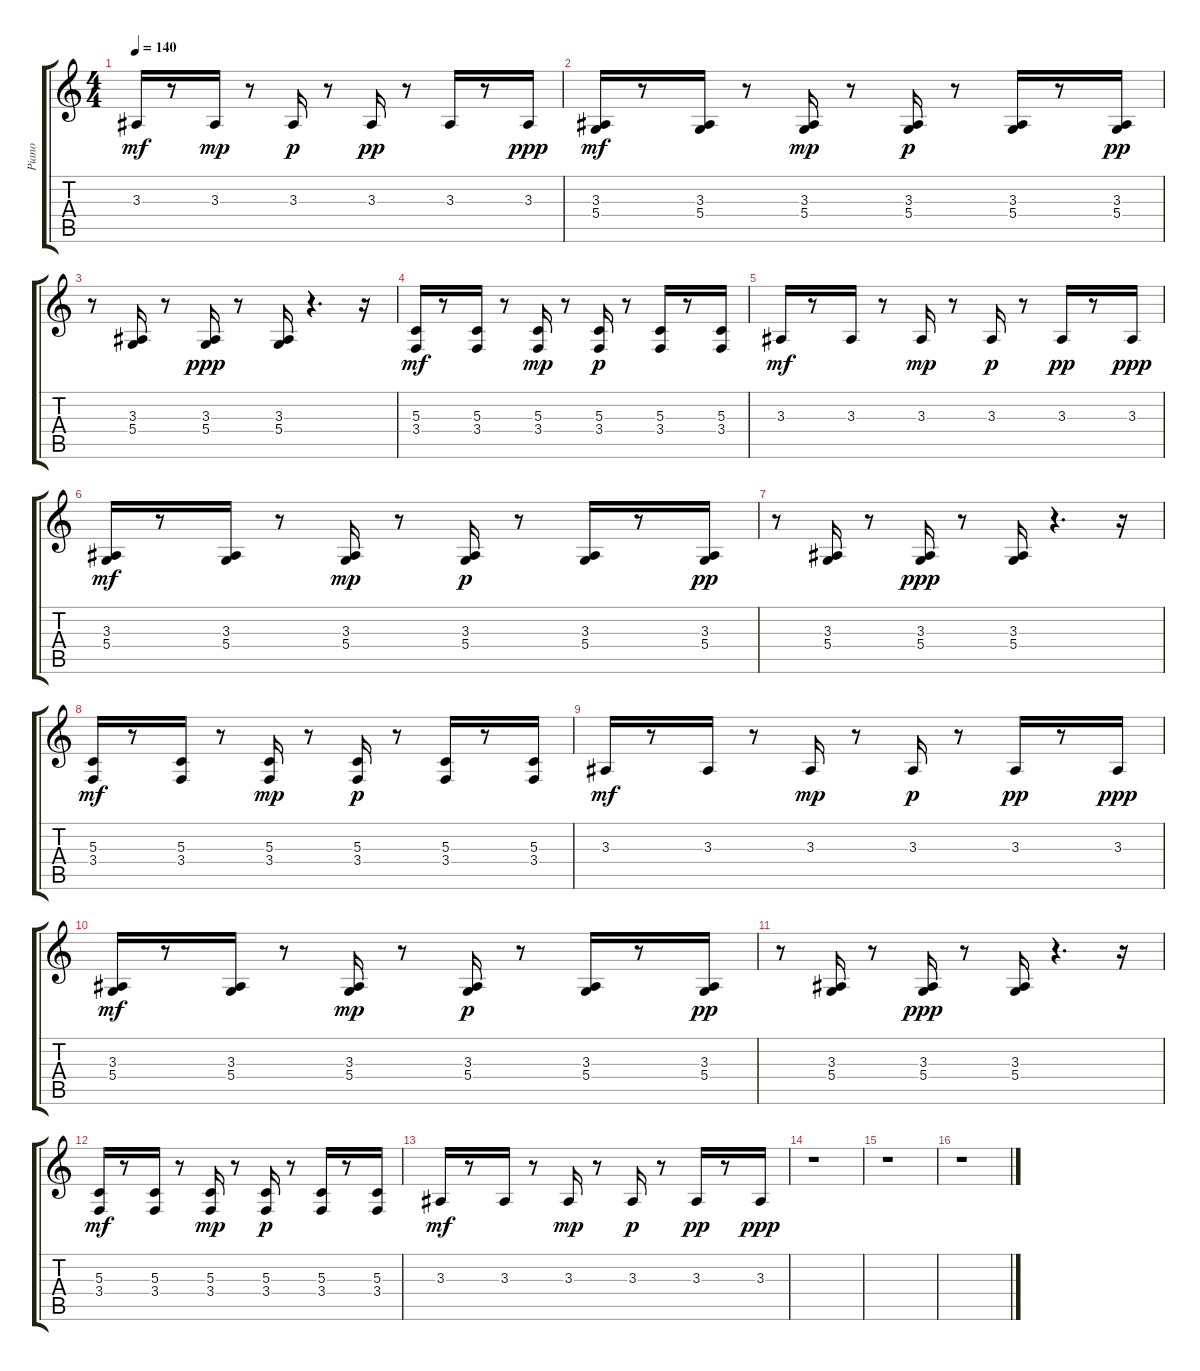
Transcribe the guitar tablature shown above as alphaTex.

\track ("Piano" "Piano") {instrument brightacousticpiano}
\staff {score tabs}
\tuning (E4 B3 G3 D3 A2 E2) {hide}
\ts (4 4)
\tempo 140
\clef g2
\ks c
3.3.16{dy mf} r.8 3.3.16{dy mp balance 2} r.8 3.3.16{dy p balance 4} r.8 3.3.16{dy pp balance 6} r.8 3.3.16 r.8 3.3.16{dy ppp balance 2} |
(3.3 5.4).16{dy mf} r.8 (3.3 5.4).16{balance 5} r.8 (3.3 5.4).16{dy mp balance 12} r.8 (3.3 5.4).16{dy p balance 1} r.8 (3.3 5.4).16 r.8 (3.3 5.4).16{dy pp balance 12} |
r.8 (3.3 5.4).16{balance 3} r.8 (3.3 5.4).16{dy ppp balance 13} r.8 (3.3 5.4).16 r.4{d} r.16 |
(5.3 3.4).16{dy mf balance 13} r.8 (5.3 3.4).16{balance 3} r.8 (5.3 3.4).16{dy mp balance 12} r.8 (5.3 3.4).16{dy p balance 6} r.8 (5.3 3.4).16 r.8 (5.3 3.4).16{balance 8} |
3.3.16{dy mf} r.8 3.3.16{balance 7} r.8 3.3.16{dy mp balance 4} r.8 3.3.16{dy p balance 1} r.8 3.3.16{dy pp} r.8 3.3.16{dy ppp balance 8} |
(3.3 5.4).16{dy mf} r.8 (3.3 5.4).16{balance 12} r.8 (3.3 5.4).16{dy mp balance 8} r.8 (3.3 5.4).16{dy p balance 6} r.8 (3.3 5.4).16 r.8 (3.3 5.4).16{dy pp balance 5} |
r.8 (3.3 5.4).16{balance 3} r.8 (3.3 5.4).16{dy ppp balance 2} r.8 (3.3 5.4).16 r.4{d} r.16 |
(5.3 3.4).16{dy mf balance 2} r.8 (5.3 3.4).16{balance 8} r.8 (5.3 3.4).16{dy mp balance 8} r.8 (5.3 3.4).16{dy p balance 13} r.8 (5.3 3.4).16 r.8 (5.3 3.4).16{balance 11} |
3.3.16{dy mf} r.8 3.3.16{balance 4} r.8 3.3.16{dy mp balance 12} r.8 3.3.16{dy p balance 12} r.8 3.3.16{dy pp} r.8 3.3.16{dy ppp balance 13} |
(3.3 5.4).16{dy mf} r.8 (3.3 5.4).16{balance 5} r.8 (3.3 5.4).16{dy mp balance 12} r.8 (3.3 5.4).16{dy p balance 6} r.8 (3.3 5.4).16 r.8 (3.3 5.4).16{dy pp balance 8} |
r.8 (3.3 5.4).16{balance 12} r.8 (3.3 5.4).16{dy ppp balance 11} r.8 (3.3 5.4).16 r.4{d} r.16 |
(5.3 3.4).16{dy mf balance 11} r.8 (5.3 3.4).16{balance 13} r.8 (5.3 3.4).16{dy mp balance 14} r.8 (5.3 3.4).16{dy p balance 2} r.8 (5.3 3.4).16 r.8 (5.3 3.4).16{balance 13} |
3.3.16{dy mf} r.8 3.3.16{balance 6} r.8 3.3.16{dy mp balance 1} r.8 3.3.16{dy p balance 13} r.8 3.3.16{dy pp} r.8 3.3.16{dy ppp balance 4} |
r.1 |
r.1 |
r.1
